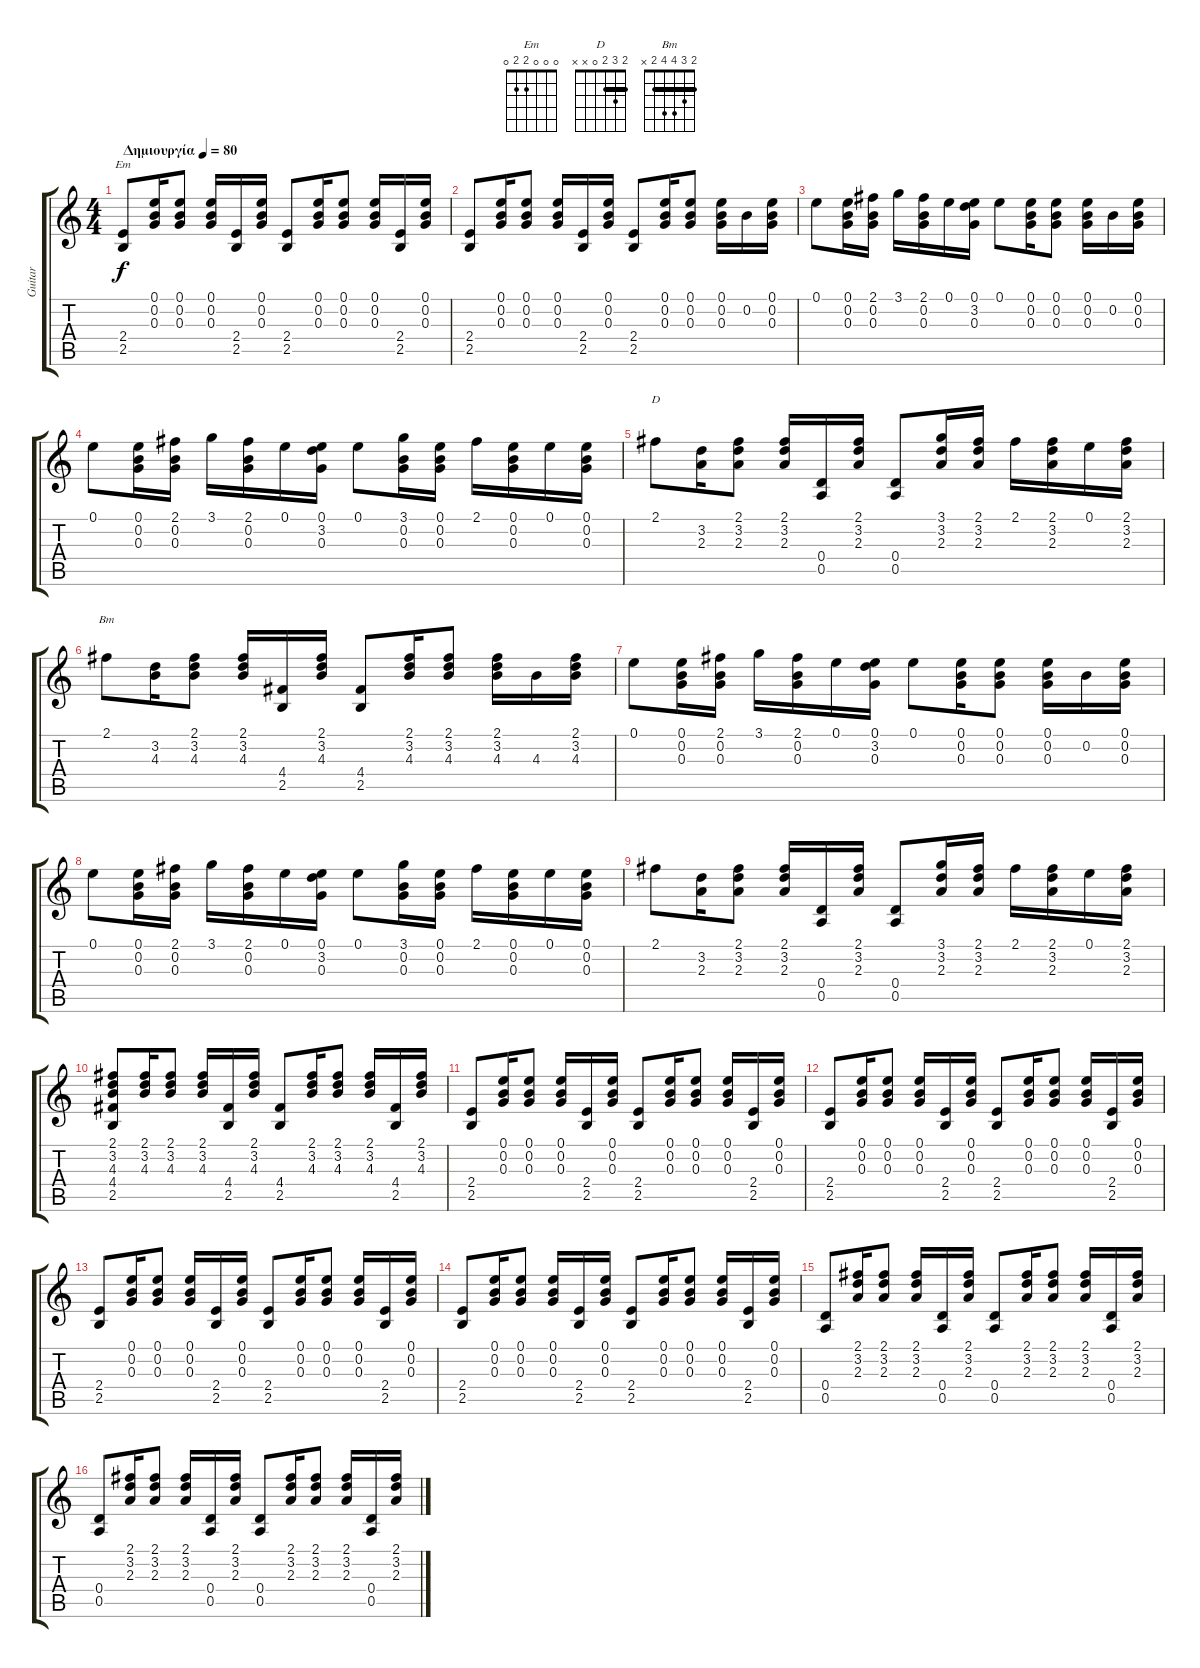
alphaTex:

\track ("Guitar" "Guitar") {instrument acousticguitarsteel}
\staff {score tabs}
\tuning (E4 B3 G3 D3 A2 E2) {hide}
\chord ("Em" 0 0 0 2 2 0)
\chord ("D" 2 3 2 0 x x) {barre 2}
\chord ("Bm" 2 3 4 4 2 x) {barre 2}
\ts (4 4)
\tempo (80 "Δημιουργία")
\clef g2
\ks c
(2.4 2.5).8{ch "Em" dy f instrument acousticguitarsteel} (0.1 0.2 0.3).16 (0.1 0.2 0.3).8 (0.1 0.2 0.3).16 (2.4 2.5).16 (0.1 0.2 0.3).16 (2.4 2.5).8 (0.1 0.2 0.3).16 (0.1 0.2 0.3).8 (0.1 0.2 0.3).16 (2.4 2.5).16 (0.1 0.2 0.3).16 |
(2.4 2.5).8 (0.1 0.2 0.3).16 (0.1 0.2 0.3).8 (0.1 0.2 0.3).16 (2.4 2.5).16 (0.1 0.2 0.3).16 (2.4 2.5).8 (0.1 0.2 0.3).16 (0.1 0.2 0.3).8 (0.1 0.2 0.3).16 0.2.16 (0.1 0.2 0.3).16 |
0.1.8 (0.1 0.2 0.3).16 (2.1 0.2 0.3).16 3.1.16 (2.1 0.2 0.3).16 0.1.16 (0.1 3.2 0.3).16 0.1.8 (0.1 0.2 0.3).16 (0.1 0.2 0.3).8 (0.1 0.2 0.3).16 0.2.16 (0.1 0.2 0.3).16 |
0.1.8 (0.1 0.2 0.3).16 (2.1 0.2 0.3).16 3.1.16 (2.1 0.2 0.3).16 0.1.16 (0.1 3.2 0.3).16 0.1.8 (3.1 0.2 0.3).16 (0.1 0.2 0.3).16 2.1.16 (0.1 0.2 0.3).16 0.1.16 (0.1 0.2 0.3).16 |
2.1.8{ch "D"} (3.2 2.3).16 (2.1 3.2 2.3).8 (2.1 3.2 2.3).16 (0.4 0.5).16 (2.1 3.2 2.3).16 (0.4 0.5).8 (3.1 3.2 2.3).16 (2.1 3.2 2.3).16 2.1.16 (2.1 3.2 2.3).16 0.1.16 (2.1 3.2 2.3).16 |
2.1.8{ch "Bm"} (3.2 4.3).16 (2.1 3.2 4.3).8 (2.1 3.2 4.3).16 (4.4 2.5).16 (2.1 3.2 4.3).16 (4.4 2.5).8 (2.1 3.2 4.3).16 (2.1 3.2 4.3).8 (2.1 3.2 4.3).16 4.3.16 (2.1 3.2 4.3).16 |
0.1.8 (0.1 0.2 0.3).16 (2.1 0.2 0.3).16 3.1.16 (2.1 0.2 0.3).16 0.1.16 (0.1 3.2 0.3).16 0.1.8 (0.1 0.2 0.3).16 (0.1 0.2 0.3).8 (0.1 0.2 0.3).16 0.2.16 (0.1 0.2 0.3).16 |
0.1.8 (0.1 0.2 0.3).16 (2.1 0.2 0.3).16 3.1.16 (2.1 0.2 0.3).16 0.1.16 (0.1 3.2 0.3).16 0.1.8 (3.1 0.2 0.3).16 (0.1 0.2 0.3).16 2.1.16 (0.1 0.2 0.3).16 0.1.16 (0.1 0.2 0.3).16 |
2.1.8 (3.2 2.3).16 (2.1 3.2 2.3).8 (2.1 3.2 2.3).16 (0.4 0.5).16 (2.1 3.2 2.3).16 (0.4 0.5).8 (3.1 3.2 2.3).16 (2.1 3.2 2.3).16 2.1.16 (2.1 3.2 2.3).16 0.1.16 (2.1 3.2 2.3).16 |
(2.1 3.2 4.3 4.4 2.5).8 (2.1 3.2 4.3).16 (2.1 3.2 4.3).8 (2.1 3.2 4.3).16 (4.4 2.5).16 (2.1 3.2 4.3).16 (4.4 2.5).8 (2.1 3.2 4.3).16 (2.1 3.2 4.3).8 (2.1 3.2 4.3).16 (4.4 2.5).16 (2.1 3.2 4.3).16 |
(2.4 2.5).8 (0.1 0.2 0.3).16 (0.1 0.2 0.3).8 (0.1 0.2 0.3).16 (2.4 2.5).16 (0.1 0.2 0.3).16 (2.4 2.5).8 (0.1 0.2 0.3).16 (0.1 0.2 0.3).8 (0.1 0.2 0.3).16 (2.4 2.5).16 (0.1 0.2 0.3).16 |
(2.4 2.5).8 (0.1 0.2 0.3).16 (0.1 0.2 0.3).8 (0.1 0.2 0.3).16 (2.4 2.5).16 (0.1 0.2 0.3).16 (2.4 2.5).8 (0.1 0.2 0.3).16 (0.1 0.2 0.3).8 (0.1 0.2 0.3).16 (2.4 2.5).16 (0.1 0.2 0.3).16 |
(2.4 2.5).8 (0.1 0.2 0.3).16 (0.1 0.2 0.3).8 (0.1 0.2 0.3).16 (2.4 2.5).16 (0.1 0.2 0.3).16 (2.4 2.5).8 (0.1 0.2 0.3).16 (0.1 0.2 0.3).8 (0.1 0.2 0.3).16 (2.4 2.5).16 (0.1 0.2 0.3).16 |
(2.4 2.5).8 (0.1 0.2 0.3).16 (0.1 0.2 0.3).8 (0.1 0.2 0.3).16 (2.4 2.5).16 (0.1 0.2 0.3).16 (2.4 2.5).8 (0.1 0.2 0.3).16 (0.1 0.2 0.3).8 (0.1 0.2 0.3).16 (2.4 2.5).16 (0.1 0.2 0.3).16 |
(0.4 0.5).8 (2.1 3.2 2.3).16 (2.1 3.2 2.3).8 (2.1 3.2 2.3).16 (0.4 0.5).16 (2.1 3.2 2.3).16 (0.4 0.5).8 (2.1 3.2 2.3).16 (2.1 3.2 2.3).8 (2.1 3.2 2.3).16 (0.4 0.5).16 (2.1 3.2 2.3).16 |
(0.4 0.5).8 (2.1 3.2 2.3).16 (2.1 3.2 2.3).8 (2.1 3.2 2.3).16 (0.4 0.5).16 (2.1 3.2 2.3).16 (0.4 0.5).8 (2.1 3.2 2.3).16 (2.1 3.2 2.3).8 (2.1 3.2 2.3).16 (0.4 0.5).16 (2.1 3.2 2.3).16
